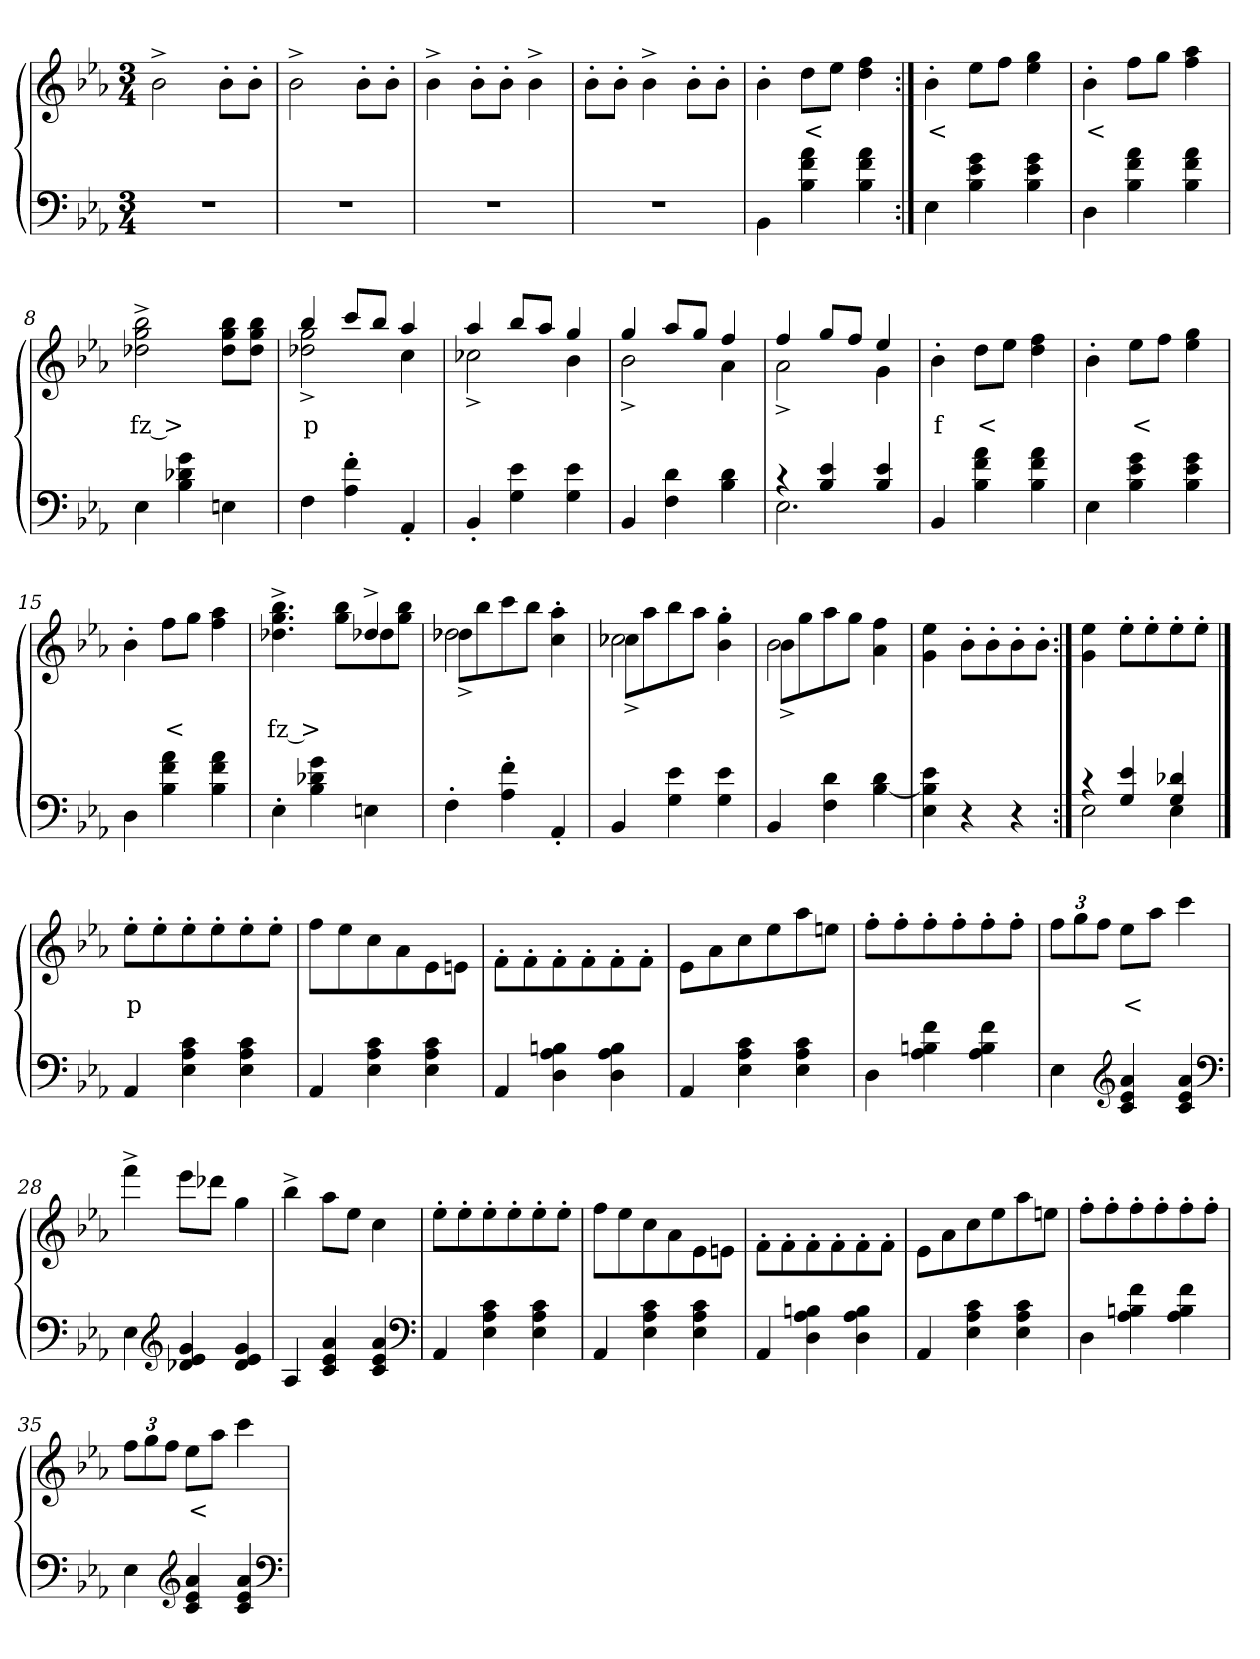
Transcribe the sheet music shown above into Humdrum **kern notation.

**kern	**kern	**text
*part2	*part1	*part1
*staff2	*staff1	*staff1
*clefF4	*clefG2	*
*k[b-e-a-]	*k[b-e-a-]	*
*M3/4	*M3/4	*
=1	=1	=1
2.r	2b-^>	.
.	8b-'>L	.
.	8b-'>J	.
=2	=2	=2
2.r	2b-^>	.
.	8b-'>L	.
.	8b-'>J	.
=3	=3	=3
2.r	4b-^>	.
.	8b-'>L	.
.	8b-'>J	.
.	4b-^>	.
=4	=4	=4
2.r	8b-'>L	.
.	8b-'>J	.
.	4b-^>	.
.	8b-'>L	.
.	8b-'>J	.
=5	=5	=5
4BB-\	4b-'>	.
4a- 4f 4B-	8ddL	<
.	8ee-J	.
4a- 4f 4B-	4ff 4dd	.
=6:|!	=6:|!	=6:|!
4E-	4b-'>	<
4g 4e- 4B-	8ee-L	.
.	8ffJ	.
4g 4e- 4B-	4gg 4ee-	.
=7	=7	=7
4D	4b-'>	<
4a- 4f 4B-	8ffL	.
.	8ggJ	.
4a- 4f 4B-	4aa- 4ff	.
=8	=8	=8
4E-	2bb-^> 2gg^> 2dd-X^>	fz >
4g 4d-X 4B-	.	.
4En	8bb- 8gg 8dd-L	.
.	8bb- 8gg 8dd-J	.
=9	=9	=9
*	*^	*
4F	4bb-	2gg^> 2dd-X^>	p
4f'> 4A-'>	8cccL	.	.
.	8bb-J	.	.
4AA-'>	4aa-	4cc	.
=10	=10	=10	=10
4BB-'>	4aa-	2cc-X^>	.
4e- 4G	8bb-L	.	.
.	8aa-J	.	.
4e- 4G	4gg	4b-	.
=11	=11	=11	=11
4BB-	4gg	2b-^>	.
4d 4F	8aa-L	.	.
.	8ggJ	.	.
4d 4B-	4ff	4a-	.
=12	=12	=12	=12
*^	*	*	*
4r	2.E-	4ff	2a-^>	.
4e- 4B-	.	8ggL	.	.
.	.	8ffJ	.	.
4e- 4B-	.	4ee-	4g	.
*v	*v	*	*	*
*	*v	*v	*
=13	=13	=13
4BB-	4b-'>	f
4a- 4f 4B-	8ddL	<
.	8ee-J	.
4a- 4f 4B-	4ff 4dd	.
=14	=14	=14
4E-	4b-'>	.
4g 4e- 4B-	8ee-L	<
.	8ffJ	.
4g 4e- 4B-	4gg 4ee-	.
=15	=15	=15
4D	4b-'>	.
4a- 4f 4B-	8ffL	<
.	8ggJ	.
4a- 4f 4B-	4aa- 4ff	.
=16	=16	=16
*	*^	*
4E-'>	2ryy	4.bb-^> 4.gg^> 4.dd-^>	fz >
4g 4d-X 4B-	.	.	.
.	.	8bb- 8ggL	.
4En	4dd-X^>	8dd-	.
.	.	8bb- 8ggJ	.
=17	=17	=17	=17
4F'>	2dd-X\	8dd-^>L	.
.	.	8bb-	.
4f'> 4A-'>	.	8ccc	.
.	.	8bb-J	.
4AA-'>	4ryy	4aa-'> 4cc'>	.
=18	=18	=18	=18
4BB-	2cc-X\	8cc-^>L	.
.	.	8aa-	.
4e- 4G	.	8bb-	.
.	.	8aa-J	.
4e- 4G	4ryy	4gg'> 4b-'>	.
=19	=19	=19	=19
4BB-	2b-\	8b-^>L	.
.	.	8gg	.
4d 4F	.	8aa-	.
.	.	8ggJ	.
4d [4B-	4ryy	4ff 4a-	.
*	*v	*v	*
=20	=20	=20
4e- 4B-] 4E-	4ee- 4g	.
4r	8b-'>L	.
.	8b-'>	.
4r	8b-'>	.
.	8b-'>J	.
=21:|!	=21:|!	=21:|!
*^	*	*
4r	2E-	4ee- 4g	.
4e- 4G	.	8ee-'>L	.
.	.	8ee-'>	.
4d-X 4G	4E-	8ee-'>	.
.	.	8ee-'>J	.
*v	*v	*	*
==22	==22	==22
4AA-	8ee-'>L	p
.	8ee-'>	.
4c 4A- 4E-	8ee-'>	.
.	8ee-'>	.
4c 4A- 4E-	8ee-'>	.
.	8ee-'>J	.
=23	=23	=23
4AA-	8ff\L	.
.	8ee-	.
4c 4A- 4E-	8cc	.
.	8a-	.
4c 4A- 4E-	8e-	.
.	8enJ	.
=24	=24	=24
4AA-	8f'>\L	.
.	8f'>	.
4Bn 4A- 4D	8f'>	.
.	8f'>	.
4B 4A- 4D	8f'>	.
.	8f'>J	.
=25	=25	=25
4AA-	8e-L	.
.	8a-	.
4c 4A- 4E-	8cc	.
.	8ee-	.
4c 4A- 4E-	8aa-	.
.	8eenJ	.
=26	=26	=26
4D	8ff'>L	.
.	8ff'>	.
4f 4Bn 4A-	8ff'>	.
.	8ff'>	.
4f 4B 4A-	8ff'>	.
.	8ff'>J	.
=27	=27	=27
4E-	12ffL	.
.	12gg	.
.	12ffJ	.
*clefG2	*	*
4a- 4e- 4c	8ee-L	<
.	8aa-J	.
4a- 4e- 4c	4ccc	.
*clefF4	*	*
=28	=28	=28
4E-	4fff^>	.
*clefG2	*	*
4g 4e- 4d-X	8eee-L	.
.	8ddd-XJ	.
4g 4e- 4d-	4gg	.
=29	=29	=29
4A-	4bb-^>	.
4a- 4e- 4c	8aa-L	.
.	8ee-J	.
4a- 4e- 4c	4cc	.
*clefF4	*	*
=30	=30	=30
4AA-	8ee-'>L	.
.	8ee-'>	.
4c 4A- 4E-	8ee-'>	.
.	8ee-'>	.
4c 4A- 4E-	8ee-'>	.
.	8ee-'>J	.
=31	=31	=31
4AA-	8ff\L	.
.	8ee-	.
4c 4A- 4E-	8cc	.
.	8a-	.
4c 4A- 4E-	8e-\	.
.	8enJ	.
=32	=32	=32
4AA-	8f'>L	.
.	8f'>\	.
4Bn 4A- 4D	8f'>	.
.	8f'>	.
4B 4A- 4D	8f'>	.
.	8f'>J	.
=33	=33	=33
4AA-	8e-L	.
.	8a-	.
4c 4A- 4E-	8cc	.
.	8ee-	.
4c 4A- 4E-	8aa-	.
.	8eenJ	.
=34	=34	=34
4D	8ff'>L	.
.	8ff'>	.
4f 4Bn 4A-	8ff'>	.
.	8ff'>	.
4f 4B 4A-	8ff'>	.
.	8ff'>J	.
=35	=35	=35
4E-	12ffL	.
.	12gg	.
.	12ffJ	.
*clefG2	*	*
4a- 4e- 4c	8ee-L	<
.	8aa-J	.
4a- 4e- 4c	4ccc	.
*clefF4	*	*
=	=	=
*-	*-	*-
